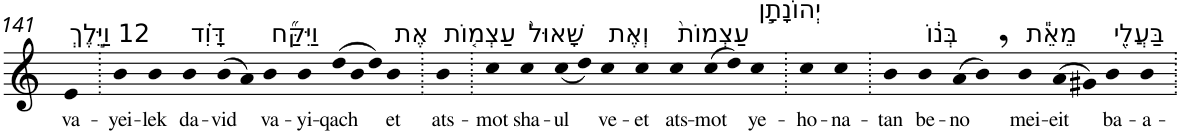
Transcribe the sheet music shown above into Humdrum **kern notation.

**kern	**text
*part1	*part1
*staff1	*staff1
*I"Piano	*
*I'Pno	*
!!LO:PB:g=z
*clefG2	*
*k[]	*
=141	=141
!LO:TX:a:t=12 וַיֵּ֣לֶךְ	!
!	!LO:LY:b
4e	va-
=142.	=142.
!	!LO:LY:b
4b	-yei-
!	!LO:LY:b
4b	-lek
!LO:TX:a:t=דָּוִ֗ד	!
!	!LO:LY:b
4b	da-
!	!LO:LY:b
(>8b	-vid
8a)	.
!LO:TX:a:t=וַיִּקַּ֞ח	!
!	!LO:LY:b
4b	va-
!	!LO:LY:b
4b	-yi-
*Xtuplet	*
!	!LO:LY:b
(>12dd	-qach
12b	.
12dd)	.
!LO:TX:a:t=אֶת	!
!	!LO:LY:b
4b	et
=143.	=143.
!LO:TX:a:t=עַצְמ֤וֹת	!
!	!LO:LY:b
4b	ats-
=144.	=144.
!	!LO:LY:b
4cc	-mot
!LO:TX:a:t=שָׁאוּל֙	!
!	!LO:LY:b
4cc	sha-
!	!LO:LY:b
(<8cc	-ul
8dd)	.
!LO:TX:a:t=וְאֶת	!
!	!LO:LY:b
4cc	ve-
!	!LO:LY:b
4cc	-et
!LO:TX:a:t=עַצְמוֹת֙	!
!	!LO:LY:b
4cc	ats-
!	!LO:LY:b
(>8cc	-mot
8dd)	.
!LO:TX:a:t=יְהוֹנָתָ֣ן	!
!	!LO:LY:b
4cc	ye-
=145.	=145.
!	!LO:LY:b
4cc	-ho-
!	!LO:LY:b
4cc	-na-
=146.	=146.
!	!LO:LY:b
4b	-tan
!LO:TX:a:t=בְּנ֔וֹ	!
!	!LO:LY:b
4b	be-
!	!LO:LY:b
(>8a	-no
8b,)	.
!LO:TX:a:t=מֵאֵ֕ת	!
!	!LO:LY:b
4b	mei-
!	!LO:LY:b
(>8a	-eit
8g#X)	.
!LO:TX:a:t=בַּעֲלֵ֖י	!
!	!LO:LY:b
4b	ba-
!	!LO:LY:b
4b	-a-
=.	=.
*-	*-
